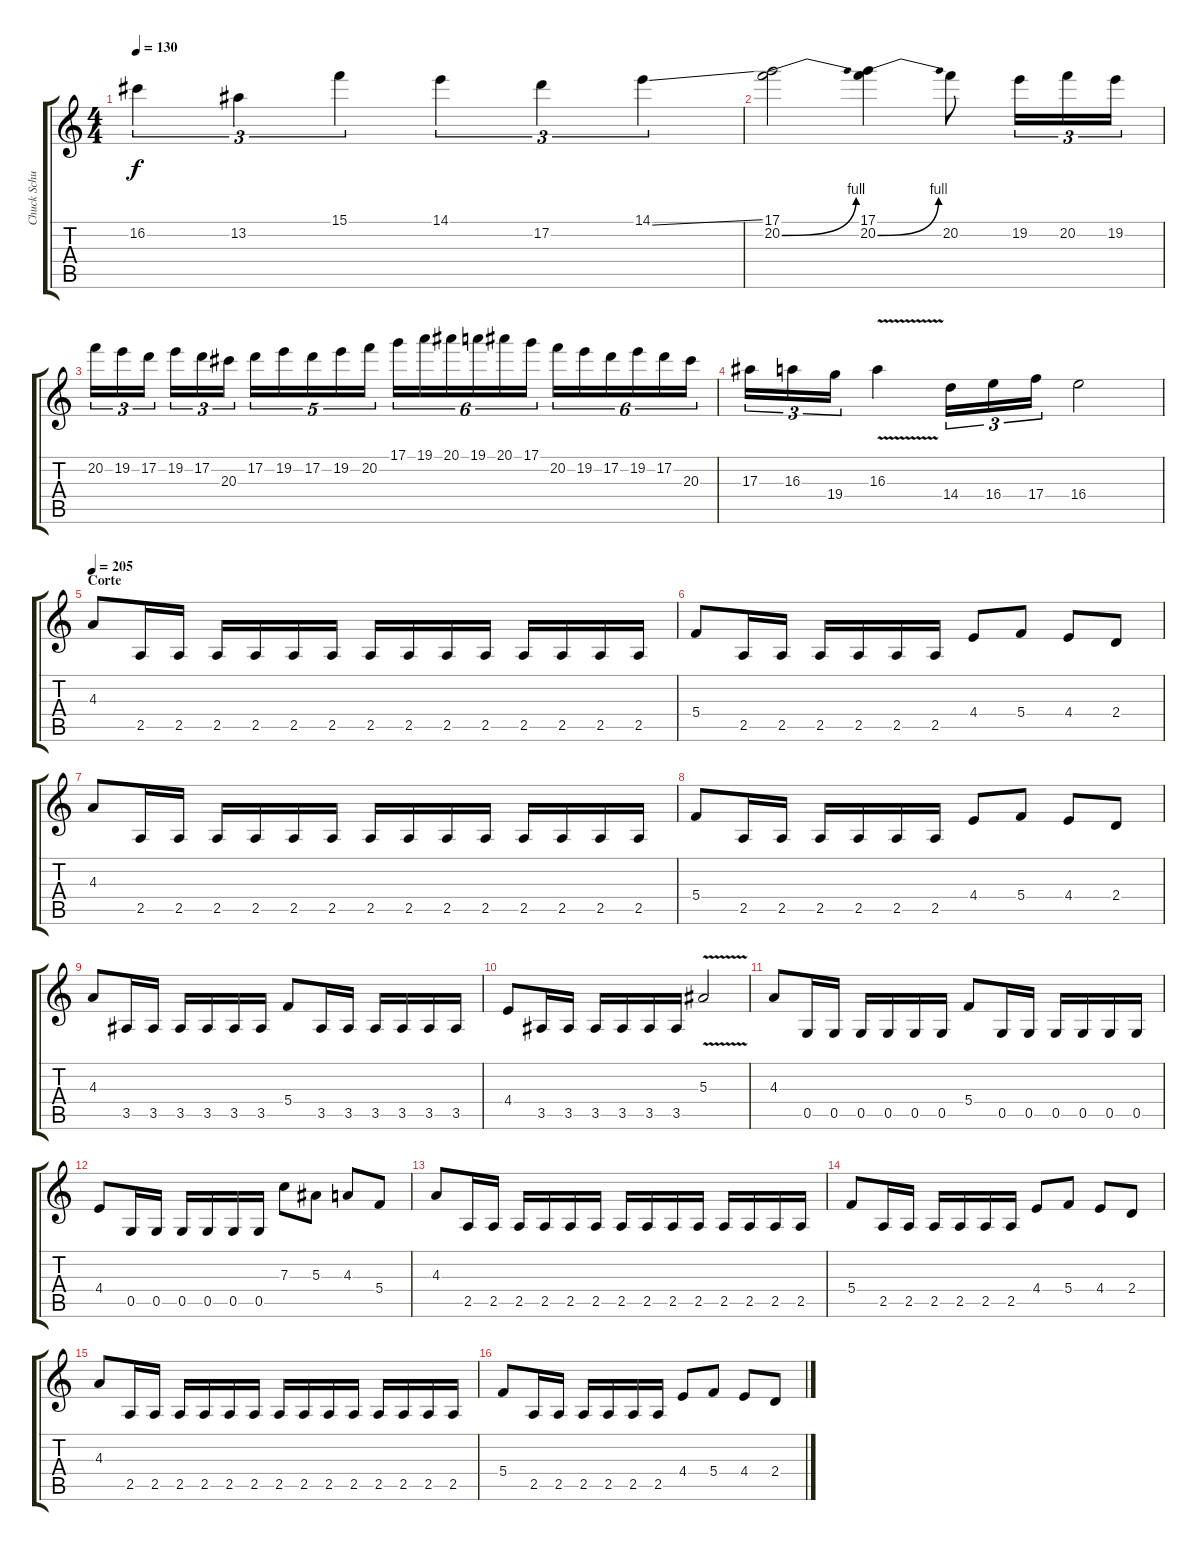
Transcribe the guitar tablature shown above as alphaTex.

\track ("Chuck Schuldiner" "Chuck Schu") {instrument electricguitarclean}
\staff {score tabs}
\tuning (D4 A3 F3 C3 G2 D2) {hide}
\ts (4 4)
\tempo 130
\clef g2
\ks c
16.2.4{tu (3 2) dy f} 13.2.4{tu (3 2)} 15.1.4{tu (3 2)} 14.1.4{tu (3 2)} 17.2.4{tu (3 2)} 14.1{ss}.4{tu (3 2)} |
(17.1 20.2{be (bend 0 0 60 4)}).2 (17.1 20.2{be (bend 0 0 60 4)}).4 20.2.8 19.2.16{tu (3 2)} 20.2.16{tu (3 2)} 19.2.16{tu (3 2)} |
20.2.16{tu (3 2)} 19.2.16{tu (3 2)} 17.2.16{tu (3 2)} 19.2.16{tu (3 2)} 17.2.16{tu (3 2)} 20.3.16{tu (3 2)} 17.2.16{tu (5 4)} 19.2.16{tu (5 4)} 17.2.16{tu (5 4)} 19.2.16{tu (5 4)} 20.2.16{tu (5 4)} 17.1.16{tu (6 4)} 19.1.16{tu (6 4)} 20.1.16{tu (6 4)} 19.1.16{tu (6 4)} 20.1.16{tu (6 4)} 17.1.16{tu (6 4)} 20.2.16{tu (6 4)} 19.2.16{tu (6 4)} 17.2.16{tu (6 4)} 19.2.16{tu (6 4)} 17.2.16{tu (6 4)} 20.3.16{tu (6 4)} |
17.3.16{tu (3 2)} 16.3.16{tu (3 2)} 19.4.16{tu (3 2)} 16.3{v}.4 14.4.16{tu (3 2)} 16.4.16{tu (3 2)} 17.4.16{tu (3 2)} 16.4.2 |
\section ("" "Corte")
\tempo 205
4.3.8 2.5.16 2.5.16 2.5.16 2.5.16 2.5.16 2.5.16 2.5.16 2.5.16 2.5.16 2.5.16 2.5.16 2.5.16 2.5.16 2.5.16 |
5.4.8 2.5.16 2.5.16 2.5.16 2.5.16 2.5.16 2.5.16 4.4.8 5.4.8 4.4.8 2.4.8 |
4.3.8 2.5.16 2.5.16 2.5.16 2.5.16 2.5.16 2.5.16 2.5.16 2.5.16 2.5.16 2.5.16 2.5.16 2.5.16 2.5.16 2.5.16 |
5.4.8 2.5.16 2.5.16 2.5.16 2.5.16 2.5.16 2.5.16 4.4.8 5.4.8 4.4.8 2.4.8 |
4.3.8 3.5.16 3.5.16 3.5.16 3.5.16 3.5.16 3.5.16 5.4.8 3.5.16 3.5.16 3.5.16 3.5.16 3.5.16 3.5.16 |
4.4.8 3.5.16 3.5.16 3.5.16 3.5.16 3.5.16 3.5.16 5.3{v}.2 |
4.3.8 0.5.16 0.5.16 0.5.16 0.5.16 0.5.16 0.5.16 5.4.8 0.5.16 0.5.16 0.5.16 0.5.16 0.5.16 0.5.16 |
4.4.8 0.5.16 0.5.16 0.5.16 0.5.16 0.5.16 0.5.16 7.3.8 5.3.8 4.3.8 5.4.8 |
4.3.8 2.5.16 2.5.16 2.5.16 2.5.16 2.5.16 2.5.16 2.5.16 2.5.16 2.5.16 2.5.16 2.5.16 2.5.16 2.5.16 2.5.16 |
5.4.8 2.5.16 2.5.16 2.5.16 2.5.16 2.5.16 2.5.16 4.4.8 5.4.8 4.4.8 2.4.8 |
4.3.8 2.5.16 2.5.16 2.5.16 2.5.16 2.5.16 2.5.16 2.5.16 2.5.16 2.5.16 2.5.16 2.5.16 2.5.16 2.5.16 2.5.16 |
5.4.8 2.5.16 2.5.16 2.5.16 2.5.16 2.5.16 2.5.16 4.4.8 5.4.8 4.4.8 2.4.8
